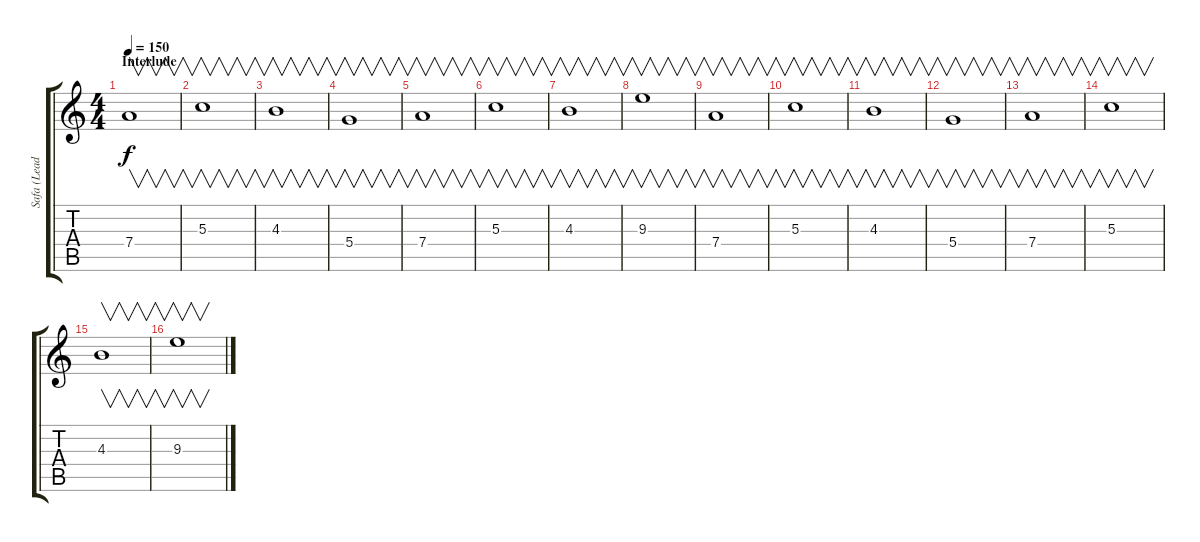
\track ("Safa (Lead)" "Safa (Lead") {instrument distortionguitar}
\staff {score tabs}
\tuning (E4 B3 G3 D3 A2 E2) {hide}
\ts (4 4)
\section ("" "Interlude")
\tempo 150
\clef g2
\ks c
7.4.1{v dy f} |
5.3.1{v} |
4.3.1{v} |
5.4.1{v} |
7.4.1{v} |
5.3.1{v} |
4.3.1{v} |
9.3.1{v} |
7.4.1{v} |
5.3.1{v} |
4.3.1{v} |
5.4.1{v} |
7.4.1{v} |
5.3.1{v} |
4.3.1{v} |
9.3.1{v}
